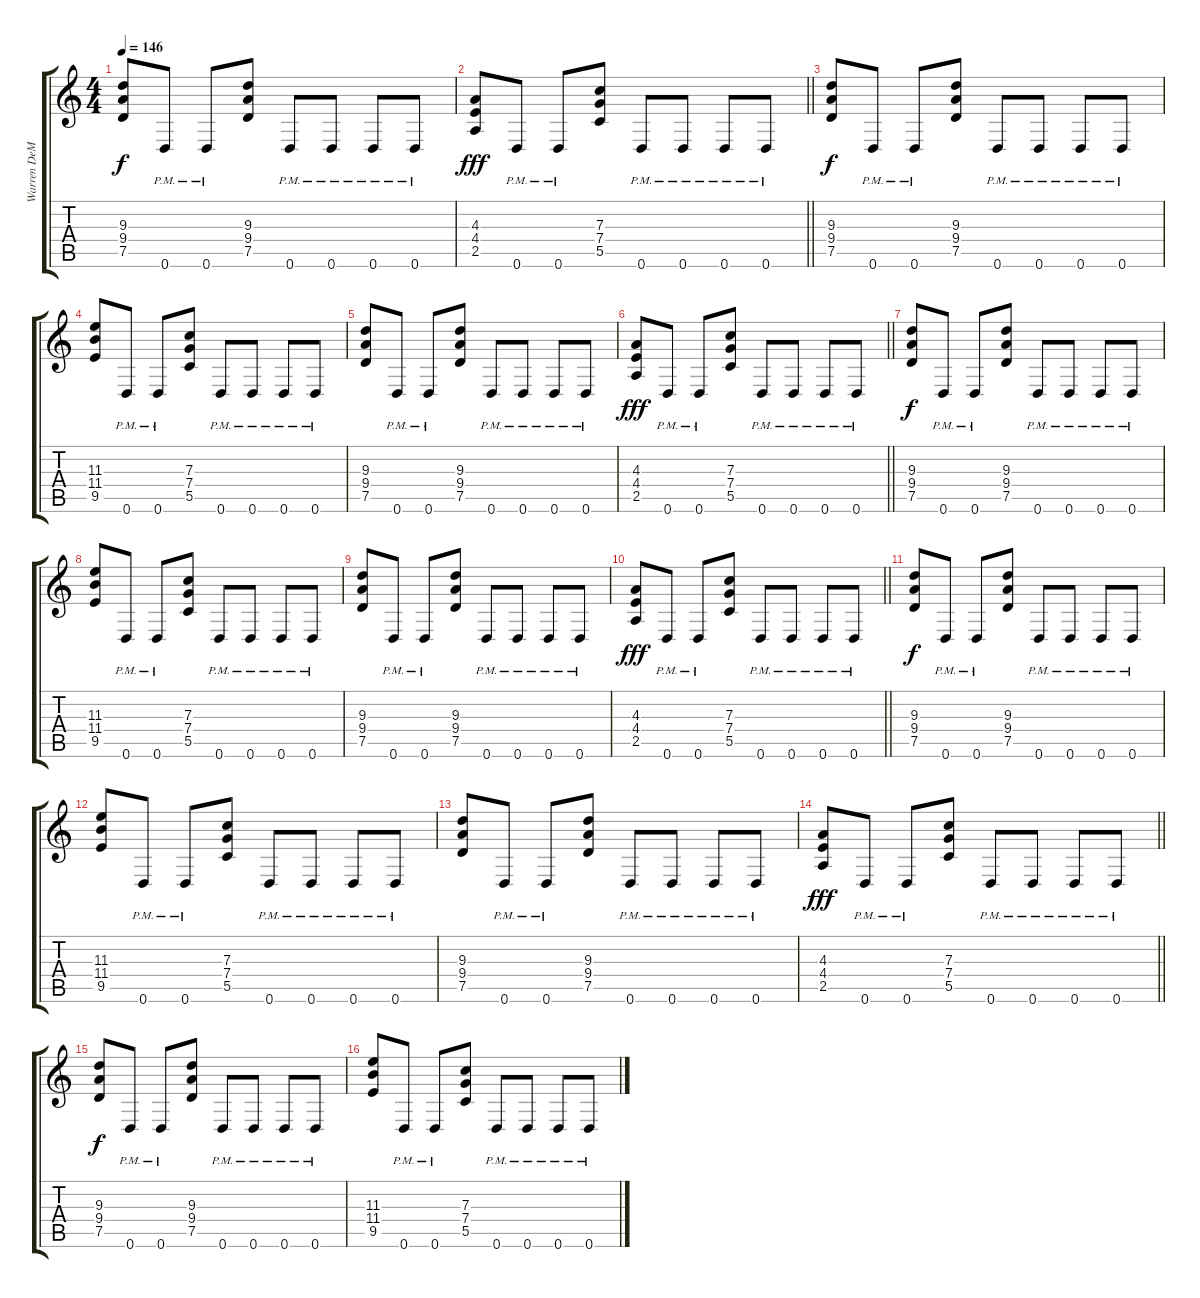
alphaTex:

\track ("Warren DeMartin - Rhytm Guitar I" "Warren DeM") {instrument distortionguitar}
\staff {score tabs}
\tuning (D4 A3 F3 C3 G2 D2) {hide}
\ts (4 4)
\tempo 146
\clef g2
\ks c
(9.3 9.4 7.5).8{dy f} 0.6{pm}.8 0.6{pm}.8 (9.3 9.4 7.5).8 0.6{pm}.8 0.6{pm}.8 0.6{pm}.8 0.6{pm}.8 |
\barLineRight lightlight
(4.3 4.4 2.5).8{dy fff} 0.6{pm}.8 0.6{pm}.8 (7.3 7.4 5.5).8 0.6{pm}.8 0.6{pm}.8 0.6{pm}.8 0.6{pm}.8 |
(9.3 9.4 7.5).8{dy f} 0.6{pm}.8 0.6{pm}.8 (9.3 9.4 7.5).8 0.6{pm}.8 0.6{pm}.8 0.6{pm}.8 0.6{pm}.8 |
(11.3 11.4 9.5).8 0.6{pm}.8 0.6{pm}.8 (7.3 7.4 5.5).8 0.6{pm}.8 0.6{pm}.8 0.6{pm}.8 0.6{pm}.8 |
(9.3 9.4 7.5).8 0.6{pm}.8 0.6{pm}.8 (9.3 9.4 7.5).8 0.6{pm}.8 0.6{pm}.8 0.6{pm}.8 0.6{pm}.8 |
\barLineRight lightlight
(4.3 4.4 2.5).8{dy fff} 0.6{pm}.8 0.6{pm}.8 (7.3 7.4 5.5).8 0.6{pm}.8 0.6{pm}.8 0.6{pm}.8 0.6{pm}.8 |
(9.3 9.4 7.5).8{dy f} 0.6{pm}.8 0.6{pm}.8 (9.3 9.4 7.5).8 0.6{pm}.8 0.6{pm}.8 0.6{pm}.8 0.6{pm}.8 |
(11.3 11.4 9.5).8 0.6{pm}.8 0.6{pm}.8 (7.3 7.4 5.5).8 0.6{pm}.8 0.6{pm}.8 0.6{pm}.8 0.6{pm}.8 |
(9.3 9.4 7.5).8 0.6{pm}.8 0.6{pm}.8 (9.3 9.4 7.5).8 0.6{pm}.8 0.6{pm}.8 0.6{pm}.8 0.6{pm}.8 |
\barLineRight lightlight
(4.3 4.4 2.5).8{dy fff} 0.6{pm}.8 0.6{pm}.8 (7.3 7.4 5.5).8 0.6{pm}.8 0.6{pm}.8 0.6{pm}.8 0.6{pm}.8 |
(9.3 9.4 7.5).8{dy f} 0.6{pm}.8 0.6{pm}.8 (9.3 9.4 7.5).8 0.6{pm}.8 0.6{pm}.8 0.6{pm}.8 0.6{pm}.8 |
(11.3 11.4 9.5).8 0.6{pm}.8 0.6{pm}.8 (7.3 7.4 5.5).8 0.6{pm}.8 0.6{pm}.8 0.6{pm}.8 0.6{pm}.8 |
(9.3 9.4 7.5).8 0.6{pm}.8 0.6{pm}.8 (9.3 9.4 7.5).8 0.6{pm}.8 0.6{pm}.8 0.6{pm}.8 0.6{pm}.8 |
\barLineRight lightlight
(4.3 4.4 2.5).8{dy fff} 0.6{pm}.8 0.6{pm}.8 (7.3 7.4 5.5).8 0.6{pm}.8 0.6{pm}.8 0.6{pm}.8 0.6{pm}.8 |
(9.3 9.4 7.5).8{dy f} 0.6{pm}.8 0.6{pm}.8 (9.3 9.4 7.5).8 0.6{pm}.8 0.6{pm}.8 0.6{pm}.8 0.6{pm}.8 |
(11.3 11.4 9.5).8 0.6{pm}.8 0.6{pm}.8 (7.3 7.4 5.5).8 0.6{pm}.8 0.6{pm}.8 0.6{pm}.8 0.6{pm}.8
